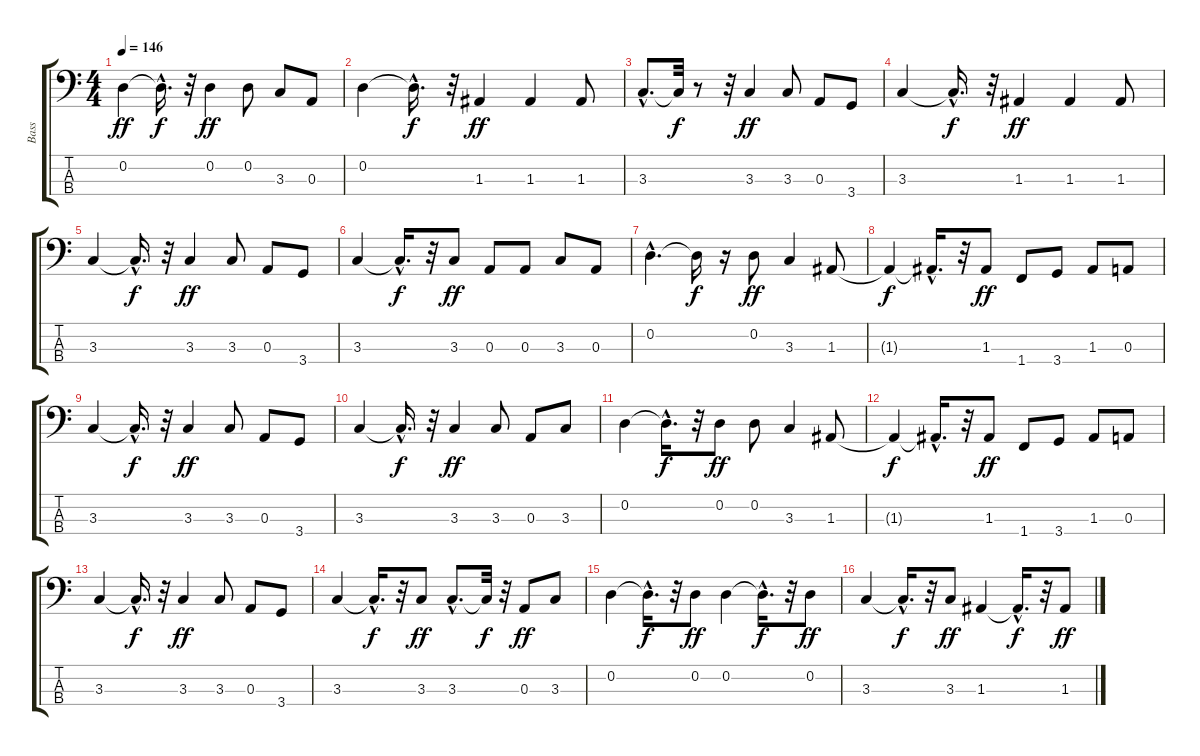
\track ("Bass" "Bass") {instrument electricbassfinger}
\staff {score tabs}
\tuning (G2 D2 A1 E1) {hide}
\ts (4 4)
\tempo 146
\clef f4
\ks c
0.2.4{dy ff} 0.2{hac t}.16{d dy f} r.32 0.2.4{dy ff} 0.2.8 3.3.8 0.3.8 |
0.2.4 0.2{hac t}.16{d dy f} r.32 1.3.4{dy ff} 1.3.4 1.3.8 |
3.3{hac}.8{d} 3.3{t}.32{dy f} r.8 r.32 3.3.4{dy ff} 3.3.8 0.3.8 3.4.8 |
3.3.4 3.3{hac t}.16{d dy f} r.32 1.3.4{dy ff} 1.3.4 1.3.8 |
3.3.4 3.3{hac t}.16{d dy f} r.32 3.3.4{dy ff} 3.3.8 0.3.8 3.4.8 |
3.3.4 3.3{hac t}.16{d dy f} r.32 3.3.8{dy ff} 0.3.8 0.3.8 3.3.8 0.3.8 |
0.2{hac}.4{d} 0.2{t}.16{dy f} r.16 0.2.8{dy ff} 3.3.4 1.3.8 |
1.3{t}.4{dy f} 1.3{hac t}.16{d} r.32 1.3.8{dy ff} 1.4.8 3.4.8 1.3.8 0.3.8 |
3.3.4 3.3{hac t}.16{d dy f} r.32 3.3.4{dy ff} 3.3.8 0.3.8 3.4.8 |
3.3.4 3.3{hac t}.16{d dy f} r.32 3.3.4{dy ff} 3.3.8 0.3.8 3.3.8 |
0.2.4 0.2{hac t}.16{d dy f} r.32 0.2.8{dy ff} 0.2.8 3.3.4 1.3.8 |
1.3{t}.4{dy f} 1.3{hac t}.16{d} r.32 1.3.8{dy ff} 1.4.8 3.4.8 1.3.8 0.3.8 |
3.3.4 3.3{hac t}.16{d dy f} r.32 3.3.4{dy ff} 3.3.8 0.3.8 3.4.8 |
3.3.4 3.3{hac t}.16{d dy f} r.32 3.3.8{dy ff} 3.3{hac}.8{d} 3.3{t}.32{dy f} r.32 0.3.8{dy ff} 3.3.8 |
0.2.4 0.2{hac t}.16{d dy f} r.32 0.2.8{dy ff} 0.2.4 0.2{hac t}.16{d dy f} r.32 0.2.8{dy ff} |
3.3.4 3.3{hac t}.16{d dy f} r.32 3.3.8{dy ff} 1.3.4 1.3{hac t}.16{d dy f} r.32 1.3.8{dy ff}
